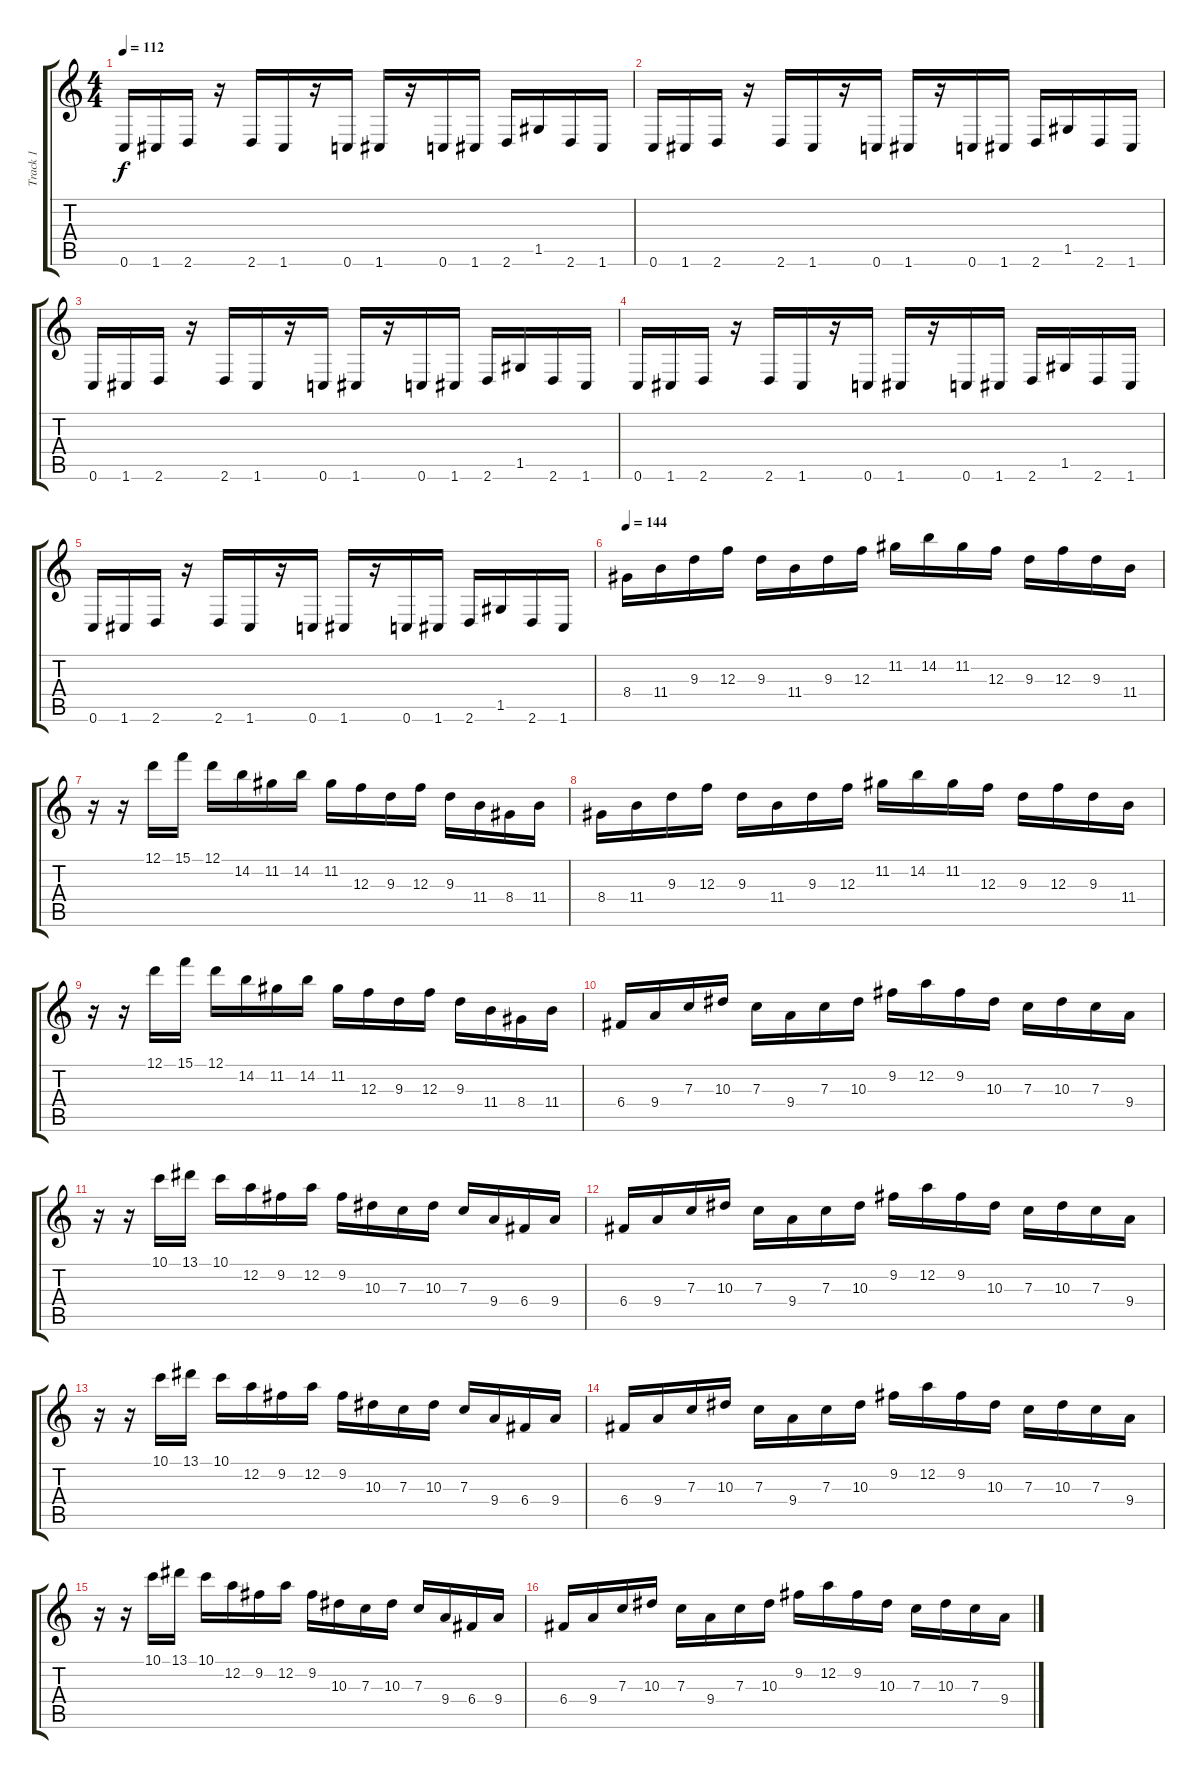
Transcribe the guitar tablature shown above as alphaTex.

\track ("Track 1" "Track 1") {instrument distortionguitar}
\staff {score tabs}
\tuning (D4 A3 F3 C3 G2 C2) {hide}
\ts (4 4)
\tempo 112
\clef g2
\ks c
0.6.16{dy f} 1.6.16 2.6.16 r.16 2.6.16 1.6.16 r.16 0.6.16 1.6.16 r.16 0.6.16 1.6.16 2.6.16 1.5.16 2.6.16 1.6.16 |
0.6.16 1.6.16 2.6.16 r.16 2.6.16 1.6.16 r.16 0.6.16 1.6.16 r.16 0.6.16 1.6.16 2.6.16 1.5.16 2.6.16 1.6.16 |
0.6.16 1.6.16 2.6.16 r.16 2.6.16 1.6.16 r.16 0.6.16 1.6.16 r.16 0.6.16 1.6.16 2.6.16 1.5.16 2.6.16 1.6.16 |
0.6.16 1.6.16 2.6.16 r.16 2.6.16 1.6.16 r.16 0.6.16 1.6.16 r.16 0.6.16 1.6.16 2.6.16 1.5.16 2.6.16 1.6.16 |
0.6.16 1.6.16 2.6.16 r.16 2.6.16 1.6.16 r.16 0.6.16 1.6.16 r.16 0.6.16 1.6.16 2.6.16 1.5.16 2.6.16 1.6.16 |
\tempo 144
8.4.16 11.4.16 9.3.16 12.3.16 9.3.16 11.4.16 9.3.16 12.3.16 11.2.16 14.2.16 11.2.16 12.3.16 9.3.16 12.3.16 9.3.16 11.4.16 |
r.16 r.16 12.1.16 15.1.16 12.1.16 14.2.16 11.2.16 14.2.16 11.2.16 12.3.16 9.3.16 12.3.16 9.3.16 11.4.16 8.4.16 11.4.16 |
8.4.16 11.4.16 9.3.16 12.3.16 9.3.16 11.4.16 9.3.16 12.3.16 11.2.16 14.2.16 11.2.16 12.3.16 9.3.16 12.3.16 9.3.16 11.4.16 |
r.16 r.16 12.1.16 15.1.16 12.1.16 14.2.16 11.2.16 14.2.16 11.2.16 12.3.16 9.3.16 12.3.16 9.3.16 11.4.16 8.4.16 11.4.16 |
6.4.16 9.4.16 7.3.16 10.3.16 7.3.16 9.4.16 7.3.16 10.3.16 9.2.16 12.2.16 9.2.16 10.3.16 7.3.16 10.3.16 7.3.16 9.4.16 |
r.16 r.16 10.1.16 13.1.16 10.1.16 12.2.16 9.2.16 12.2.16 9.2.16 10.3.16 7.3.16 10.3.16 7.3.16 9.4.16 6.4.16 9.4.16 |
6.4.16 9.4.16 7.3.16 10.3.16 7.3.16 9.4.16 7.3.16 10.3.16 9.2.16 12.2.16 9.2.16 10.3.16 7.3.16 10.3.16 7.3.16 9.4.16 |
r.16 r.16 10.1.16 13.1.16 10.1.16 12.2.16 9.2.16 12.2.16 9.2.16 10.3.16 7.3.16 10.3.16 7.3.16 9.4.16 6.4.16 9.4.16 |
6.4.16 9.4.16 7.3.16 10.3.16 7.3.16 9.4.16 7.3.16 10.3.16 9.2.16 12.2.16 9.2.16 10.3.16 7.3.16 10.3.16 7.3.16 9.4.16 |
r.16 r.16 10.1.16 13.1.16 10.1.16 12.2.16 9.2.16 12.2.16 9.2.16 10.3.16 7.3.16 10.3.16 7.3.16 9.4.16 6.4.16 9.4.16 |
6.4.16 9.4.16 7.3.16 10.3.16 7.3.16 9.4.16 7.3.16 10.3.16 9.2.16 12.2.16 9.2.16 10.3.16 7.3.16 10.3.16 7.3.16 9.4.16
